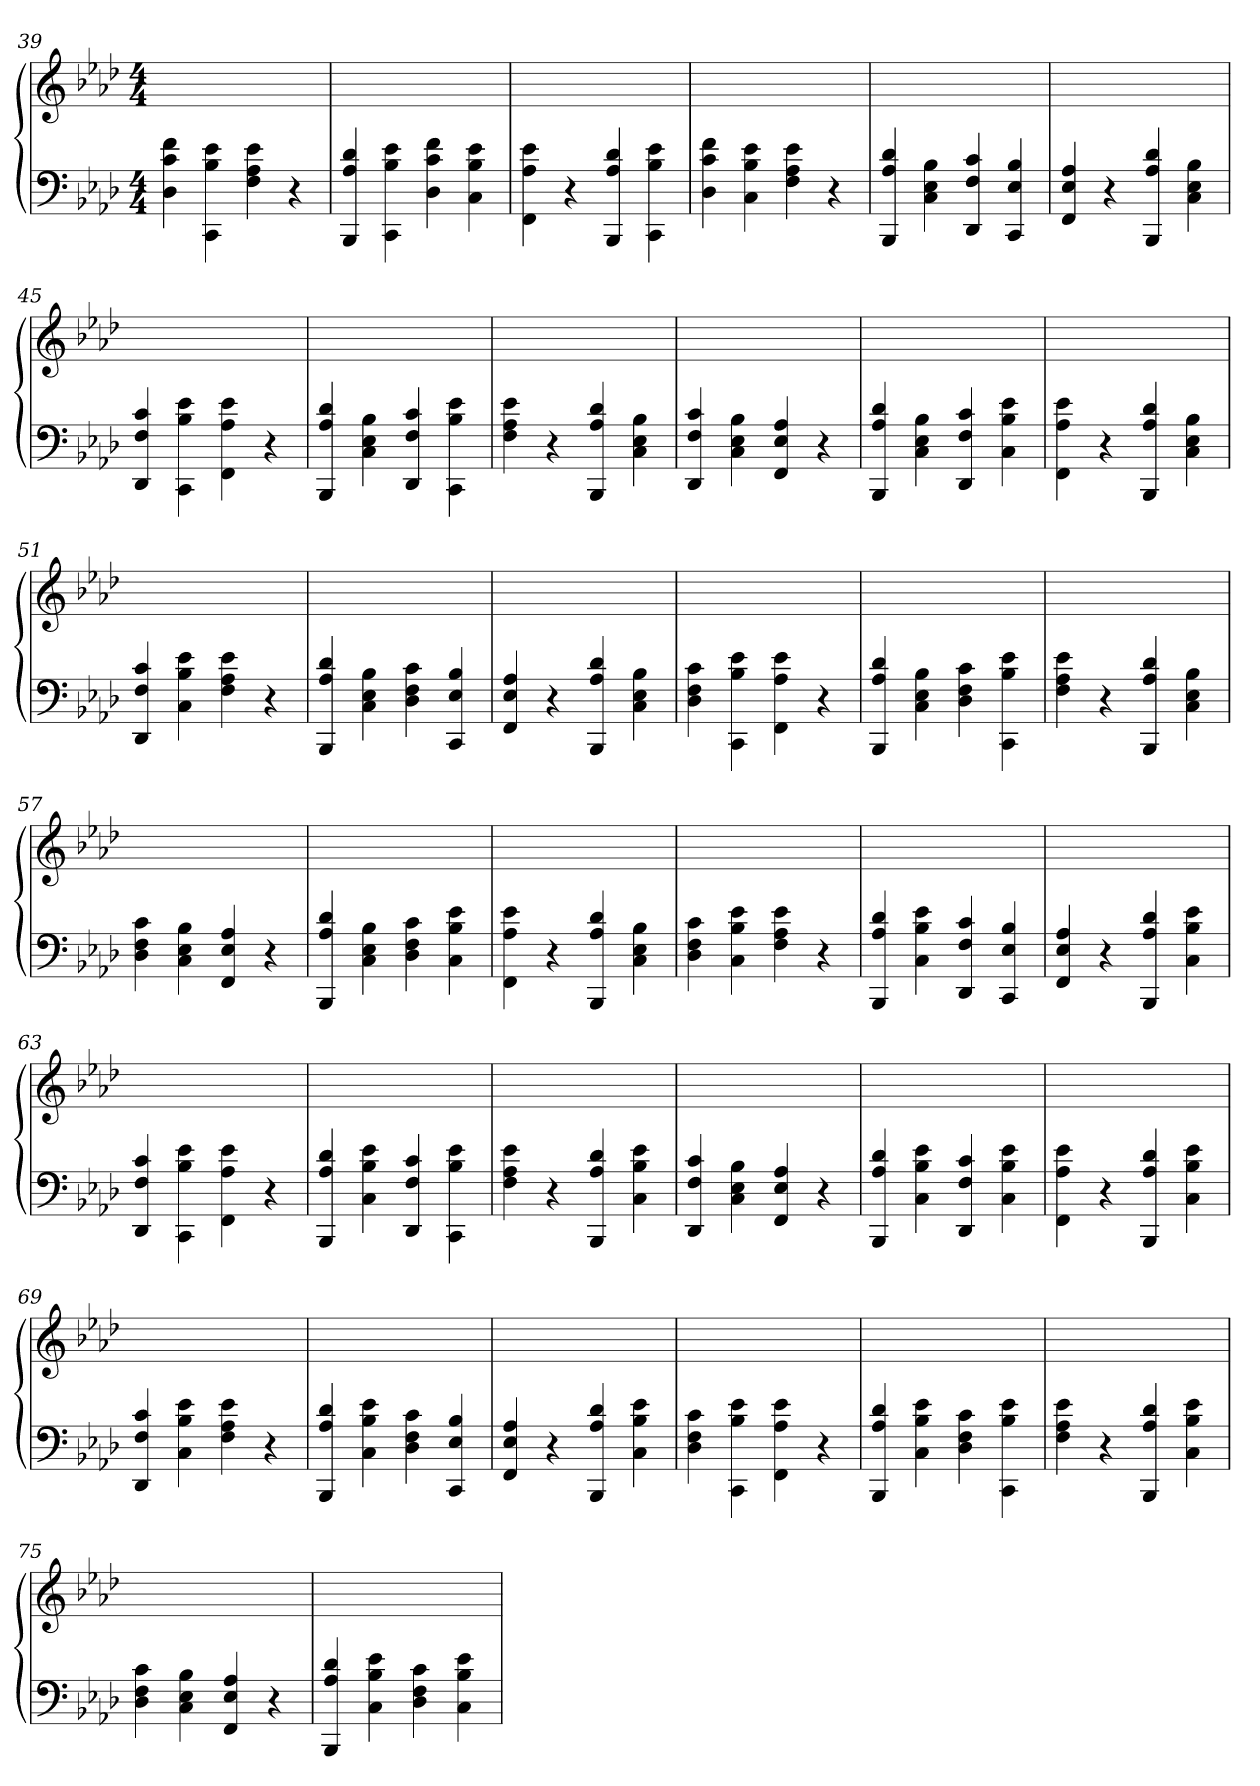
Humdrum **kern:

**kern	**kern
*part2	*part1
*staff2	*staff1
*clefF4	*clefG2
*k[b-e-a-d-]	*k[b-e-a-d-]
*A-:	*A-:
*M4/4	*M4/4
=39	=39
4D- 4c 4f	1ryy
4CC 4B- 4e-	.
4F 4A- 4e-	.
4r	.
=40	=40
4BBB- 4A- 4d-	1ryy
4CC 4B- 4e-	.
4D- 4c 4f	.
4C 4B- 4e-	.
=41	=41
4FF 4A- 4e-	1ryy
4r	.
4BBB- 4A- 4d-	.
4CC 4B- 4e-	.
=42	=42
4D- 4c 4f	1ryy
4C 4B- 4e-	.
4F 4A- 4e-	.
4r	.
=43	=43
4BBB- 4A- 4d-	1ryy
4C 4E- 4B-	.
4DD- 4F 4c	.
4CC 4E- 4B-	.
=44	=44
4FF 4E- 4A-	1ryy
4r	.
4BBB- 4A- 4d-	.
4C 4E- 4B-	.
=45	=45
4DD- 4F 4c	1ryy
4CC 4B- 4e-	.
4FF 4A- 4e-	.
4r	.
=46	=46
4BBB- 4A- 4d-	1ryy
4C 4E- 4B-	.
4DD- 4F 4c	.
4CC 4B- 4e-	.
=47	=47
4F 4A- 4e-	1ryy
4r	.
4BBB- 4A- 4d-	.
4C 4E- 4B-	.
=48	=48
4DD- 4F 4c	1ryy
4C 4E- 4B-	.
4FF 4E- 4A-	.
4r	.
=49	=49
4BBB- 4A- 4d-	1ryy
4C 4E- 4B-	.
4DD- 4F 4c	.
4C 4B- 4e-	.
=50	=50
4FF 4A- 4e-	1ryy
4r	.
4BBB- 4A- 4d-	.
4C 4E- 4B-	.
=51	=51
4DD- 4F 4c	1ryy
4C 4B- 4e-	.
4F 4A- 4e-	.
4r	.
=52	=52
4BBB- 4A- 4d-	1ryy
4C 4E- 4B-	.
4D- 4F 4c	.
4CC 4E- 4B-	.
=53	=53
4FF 4E- 4A-	1ryy
4r	.
4BBB- 4A- 4d-	.
4C 4E- 4B-	.
=54	=54
4D- 4F 4c	1ryy
4CC 4B- 4e-	.
4FF 4A- 4e-	.
4r	.
=55	=55
4BBB- 4A- 4d-	1ryy
4C 4E- 4B-	.
4D- 4F 4c	.
4CC 4B- 4e-	.
=56	=56
4F 4A- 4e-	1ryy
4r	.
4BBB- 4A- 4d-	.
4C 4E- 4B-	.
=57	=57
4D- 4F 4c	1ryy
4C 4E- 4B-	.
4FF 4E- 4A-	.
4r	.
=58	=58
4BBB- 4A- 4d-	1ryy
4C 4E- 4B-	.
4D- 4F 4c	.
4C 4B- 4e-	.
=59	=59
4FF 4A- 4e-	1ryy
4r	.
4BBB- 4A- 4d-	.
4C 4E- 4B-	.
=60	=60
4D- 4F 4c	1ryy
4C 4B- 4e-	.
4F 4A- 4e-	.
4r	.
=61	=61
4BBB- 4A- 4d-	1ryy
4C 4B- 4e-	.
4DD- 4F 4c	.
4CC 4E- 4B-	.
=62	=62
4FF 4E- 4A-	1ryy
4r	.
4BBB- 4A- 4d-	.
4C 4B- 4e-	.
=63	=63
4DD- 4F 4c	1ryy
4CC 4B- 4e-	.
4FF 4A- 4e-	.
4r	.
=64	=64
4BBB- 4A- 4d-	1ryy
4C 4B- 4e-	.
4DD- 4F 4c	.
4CC 4B- 4e-	.
=65	=65
4F 4A- 4e-	1ryy
4r	.
4BBB- 4A- 4d-	.
4C 4B- 4e-	.
=66	=66
4DD- 4F 4c	1ryy
4C 4E- 4B-	.
4FF 4E- 4A-	.
4r	.
=67	=67
4BBB- 4A- 4d-	1ryy
4C 4B- 4e-	.
4DD- 4F 4c	.
4C 4B- 4e-	.
=68	=68
4FF 4A- 4e-	1ryy
4r	.
4BBB- 4A- 4d-	.
4C 4B- 4e-	.
=69	=69
4DD- 4F 4c	1ryy
4C 4B- 4e-	.
4F 4A- 4e-	.
4r	.
=70	=70
4BBB- 4A- 4d-	1ryy
4C 4B- 4e-	.
4D- 4F 4c	.
4CC 4E- 4B-	.
=71	=71
4FF 4E- 4A-	1ryy
4r	.
4BBB- 4A- 4d-	.
4C 4B- 4e-	.
=72	=72
4D- 4F 4c	1ryy
4CC 4B- 4e-	.
4FF 4A- 4e-	.
4r	.
=73	=73
4BBB- 4A- 4d-	1ryy
4C 4B- 4e-	.
4D- 4F 4c	.
4CC 4B- 4e-	.
=74	=74
4F 4A- 4e-	1ryy
4r	.
4BBB- 4A- 4d-	.
4C 4B- 4e-	.
=75	=75
4D- 4F 4c	1ryy
4C 4E- 4B-	.
4FF 4E- 4A-	.
4r	.
=76	=76
4BBB- 4A- 4d-	1ryy
4C 4B- 4e-	.
4D- 4F 4c	.
4C 4B- 4e-	.
=	=
*-	*-
